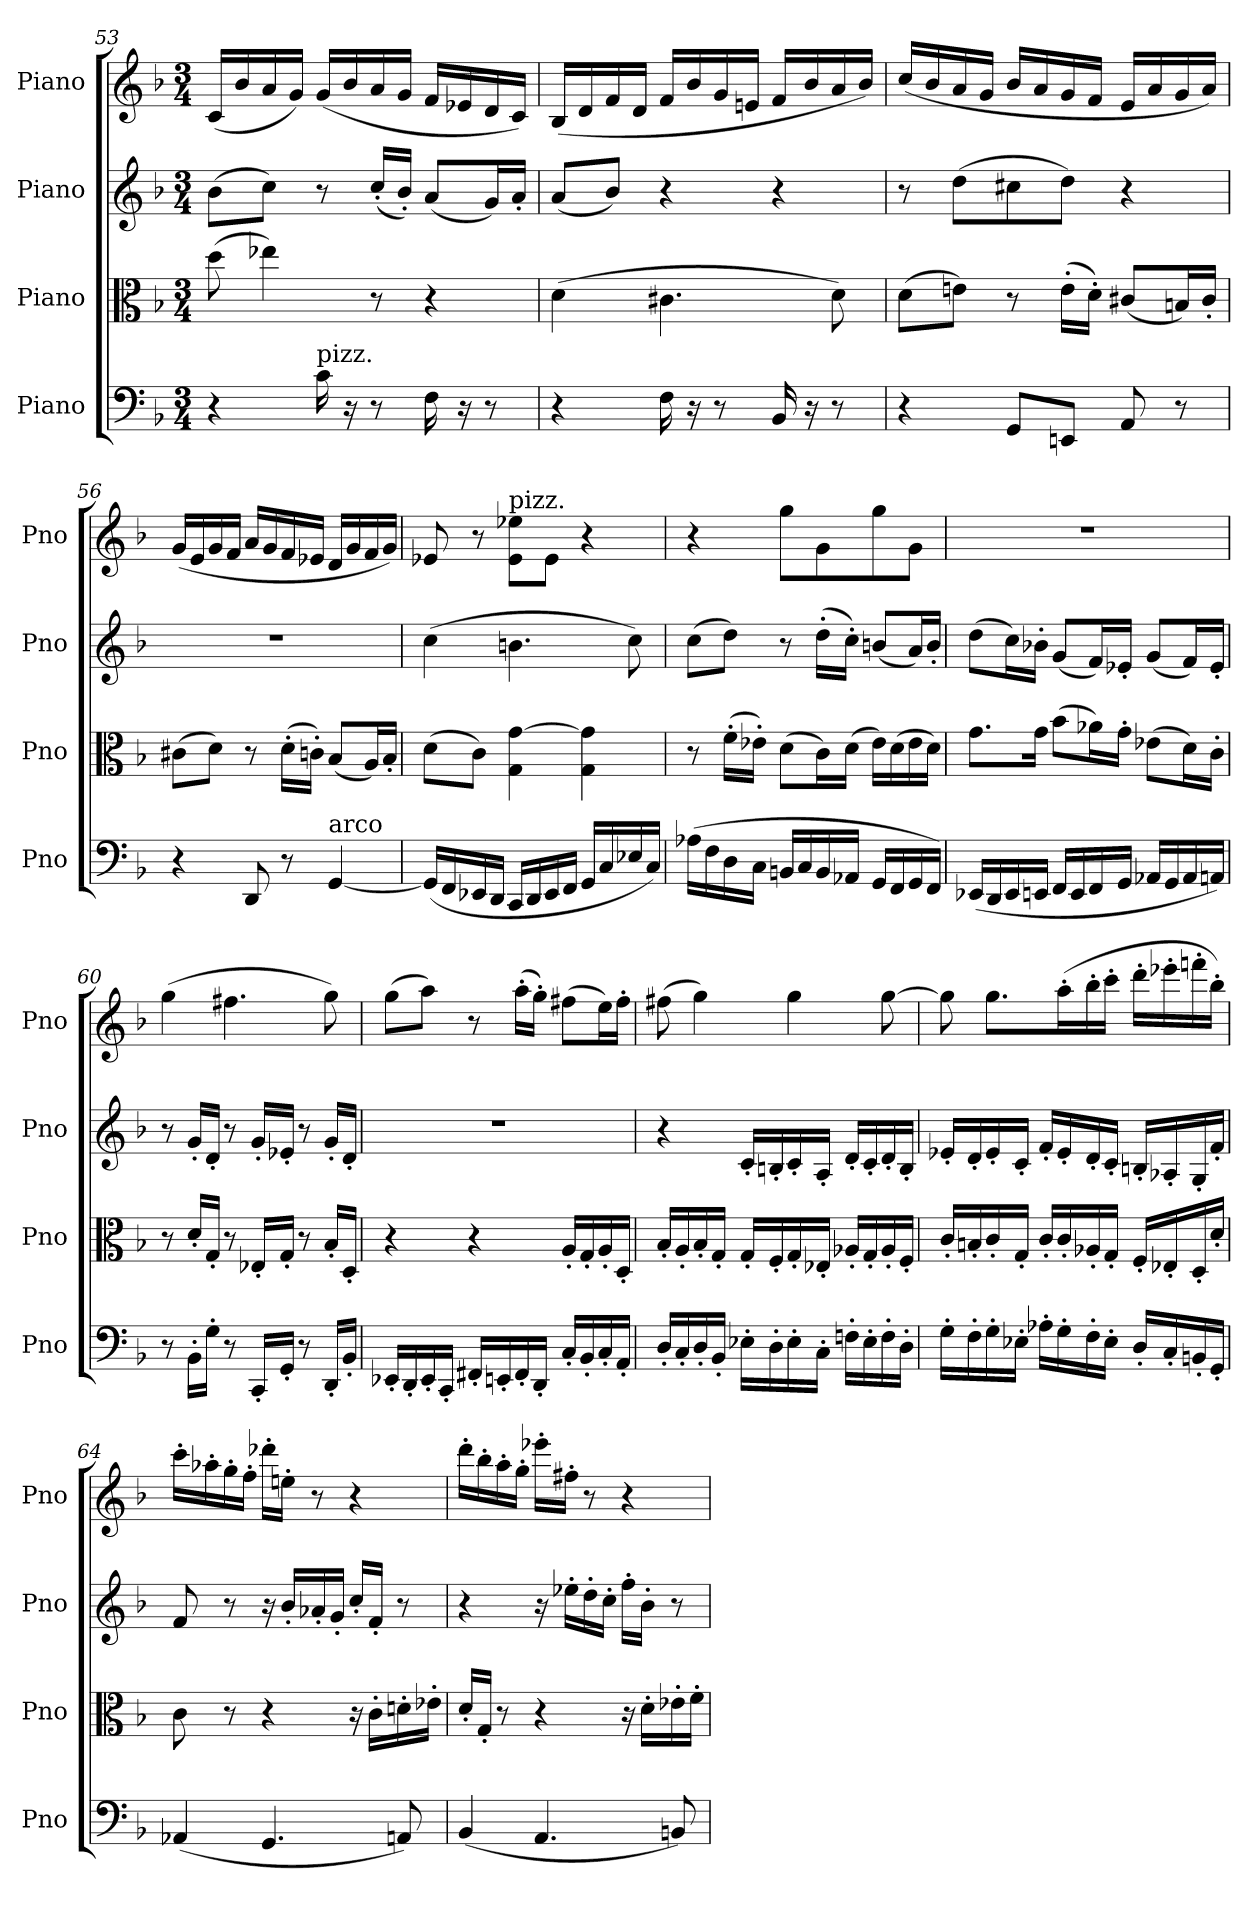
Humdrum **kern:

**kern	**kern	**kern	**kern
*part4	*part3	*part2	*part1
*staff4	*staff3	*staff2	*staff1
*I"Piano	*I"Piano	*I"Piano	*I"Piano
*I'Pno	*I'Pno	*I'Pno	*I'Pno
*clefF4	*clefC3	*clefG2	*clefG2
*k[b-]	*k[b-]	*k[b-]	*k[b-]
*M3/4	*M3/4	*M3/4	*M3/4
=53	=53	=53	=53
4r	(8dd\	(8b-\L	(16c/LL
.	.	.	16b-/
.	4ee-X\)	8cc\J)	16a/
.	.	.	16g/JJ)
!LO:TX:a:t=pizz.	!	!	!
16c\	.	8r	(16g/LL
16r	.	.	16b-/
8r	8r	(16cc'/LL	16a/
.	.	16b-'/JJ)	16g/JJ
16F\	4r	(8a/L	16f/LL
16r	.	.	16e-X/
8r	.	16g/L)	16d/
.	.	16a'/JJ	16c/JJ)
!!LO:LB:g=z
=54	=54	=54	=54
4r	(4d\	(8a/L	(16B-/LL
.	.	.	16d/
.	.	8b-/J)	16f/
.	.	.	16d/JJ
16F\	4.c#X\	4r	16f/LL
16r	.	.	16b-/
8r	.	.	16g/
.	.	.	16en/JJ
16BB-/	.	4r	16f/LL
16r	.	.	16b-/
8r	8d\)	.	16a/
.	.	.	16b-/JJ)
=55	=55	=55	=55
4r	(8d\L	8r	(16cc/LL
.	.	.	16b-/
.	8en\J)	(8dd\L	16a/
.	.	.	16g/JJ
8GG/L	8r	8cc#X\	16b-/LL
.	.	.	16a/
8EEn/J	(16e'\LL	8dd\J)	16g/
.	16d'\JJ)	.	16f/JJ
8AA/	(8c#X/L	4r	16e/LL
.	.	.	16a/
8r	16Bn/L)	.	16g/
.	16c#'/JJ	.	16a/JJ)
=56	=56	=56	=56
4r	(8c#X\L	2.r	(16g/LL
.	.	.	16e/
.	8d\J)	.	16g/
.	.	.	16f/JJ
8DD/	8r	.	16a/LL
.	.	.	16g/
8r	(16d'\LL	.	16f/
.	16cn'\JJ)	.	16e-X/JJ
!LO:TX:a:t=arco	!	!	!
[4GG/	(8B-/L	.	16d/LL
.	.	.	16g/
.	16A/L)	.	16f/
.	16B-'/JJ	.	16g/JJ)
=57	=57	=57	=57
(16GG/LL]	(8d\L	(4cc\	8e-X/
16FF/	.	.	.
16EE-X/	8c\J)	.	8r
16DD/JJ	.	.	.
!	!	!	!LO:TX:a:t=pizz.
16CC/LL	4G\ [4g\	4.bn\	8e-\ 8ee-X\L
16DD/	.	.	.
16EE-/	.	.	8e-\J
16FF/JJ	.	.	.
16GG/LL	4G\ 4g\]	.	4r
16C/	.	.	.
16E-X/	.	8cc\)	.
16C/JJ)	.	.	.
=58	=58	=58	=58
(16A-X\LL	8r	(8cc\L	4r
16F\	.	.	.
16D\	(16f'\LL	8dd\J)	.
16C\JJ	16e-X'\JJ)	.	.
16BBn/LL	(8d\L	8r	8gg\L
16C/	.	.	.
16BB/	16c\L)	(16dd'\LL	8g\
16AA-X/JJ	(16d\JJ	16cc'\JJ)	.
16GG/LL	16e-\LL)	(8bn/L	8gg\
16FF/	(16d\	.	.
16GG/	16e-\	16a/L)	8g\J
16FF/JJ)	16d\JJ)	16b'/JJ	.
=59	=59	=59	=59
(16EE-X/LL	8.g\L	(8dd\L	2.r
16DD/	.	.	.
16EE-/	.	16cc\L)	.
16EEn/JJ	16g\Jk	16b-X'\JJ	.
16FF/LL	(8b-\L	(8g/L	.
16EE/	.	.	.
16FF/	16a-X\L)	16f/L)	.
16GG/JJ	16g'\JJ	16e-X'/JJ	.
16AA-X/LL	(8e-X\L	(8g/L	.
16GG/	.	.	.
16AA-/	16d\L)	16f/L)	.
16AAn/JJ)	16c'\JJ	16e-'/JJ	.
!!LO:PB:g=z
=60	=60	=60	=60
8r	8r	8r	(4gg\
16BB-'\LL	16d'/LL	16g'/LL	.
16G'\JJ	16G'/JJ	16d'/JJ	.
8r	8r	8r	4.ff#X\
16CC'/LL	16E-X'/LL	16g'/LL	.
16GG'/JJ	16G'/JJ	16e-X'/JJ	.
8r	8r	8r	.
16DD'/LL	16B-'/LL	16g'/LL	8gg\)
16BB-'/JJ	16D'/JJ	16d'/JJ	.
=61	=61	=61	=61
16EE-X'/LL	4r	2.r	(8gg\L
16DD'/	.	.	.
16EE-'/	.	.	8aa\J)
16CC'/JJ	.	.	.
16FF#X'/LL	4r	.	8r
16EEn'/	.	.	.
16FF#'/	.	.	(16aa'\LL
16DD'/JJ	.	.	16gg'\JJ)
16C'/LL	16A'/LL	.	(8ff#X\L
16BB-'/	16G'/	.	.
16C'/	16A'/	.	16ee\L)
16AA'/JJ	16D'/JJ	.	16ff#'\JJ
=62	=62	=62	=62
16D'/LL	16B-'/LL	4r	(8ff#X\
16C'/	16A'/	.	.
16D'/	16B-'/	.	4gg\)
16BB-'/JJ	16G'/JJ	.	.
16E-X'\LL	16G'/LL	16c'/LL	.
16D'\	16F'/	16Bn'/	.
16E-'\	16G'/	16c'/	4gg\
16C'\JJ	16E-X'/JJ	16A'/JJ	.
16Fn'\LL	16A-X'/LL	16d'/LL	.
16E-'\	16G'/	16c'/	.
16F'\	16A-'/	16d'/	[8gg\
16D'\JJ	16F'/JJ	16B'/JJ	.
=63	=63	=63	=63
16G'\LL	16c'/LL	16e-X'/LL	8gg\]
16F'\	16Bn'/	16d'/	.
16G'\	16c'/	16e-'/	8.gg\L
16E-X'\JJ	16G'/JJ	16c'/JJ	.
16A-X'\LL	16c'/LL	16f'/LL	.
16G'\	16c'/	16e-'/	(16aa'\L
16F'\	16A-X'/	16d'/	16bb-'\
16E-'\JJ	16G'/JJ	16c'/JJ	16ccc'\JJ
16D'/LL	16F'/LL	16Bn'/LL	16ddd'\LL
16C'/	16E-X'/	16A-X'/	16eee-X'\
16BBn'/	16D'/	16G'/	16fffn'\
16GG'/JJ	16d'/JJ	16f'/JJ	16bb-'\JJ)
=64	=64	=64	=64
(4AA-X/	8c\	8f/	16ccc'\LL
.	.	.	16aa-X'\
.	8r	8r	16gg'\
.	.	.	16ff'\JJ
4.GG/	4r	16r	16ddd-X'\LL
.	.	16b-'/LL	16een'\JJ
.	.	16a-X'/	8r
.	.	16g'/JJ	.
.	16r	16cc'/LL	4r
.	16c'\LL	16f'/JJ	.
8AAn/)	16dn'\	8r	.
.	16e-X'\JJ	.	.
=65	=65	=65	=65
(4BB-/	16d'/LL	4r	16ddd'\LL
.	16G'/JJ	.	16bb-'\
.	8r	.	16aa'\
.	.	.	16gg'\JJ
4.AA/	4r	16r	16eee-X'\LL
.	.	16ee-X'\LL	16ff#X'\JJ
.	.	16dd'\	8r
.	.	16cc'\JJ	.
.	16r	16ff'\LL	4r
.	16d'\LL	16b-'\JJ	.
8BBn/)	16e-X'\	8r	.
.	16f'\JJ	.	.
=	=	=	=
*-	*-	*-	*-
